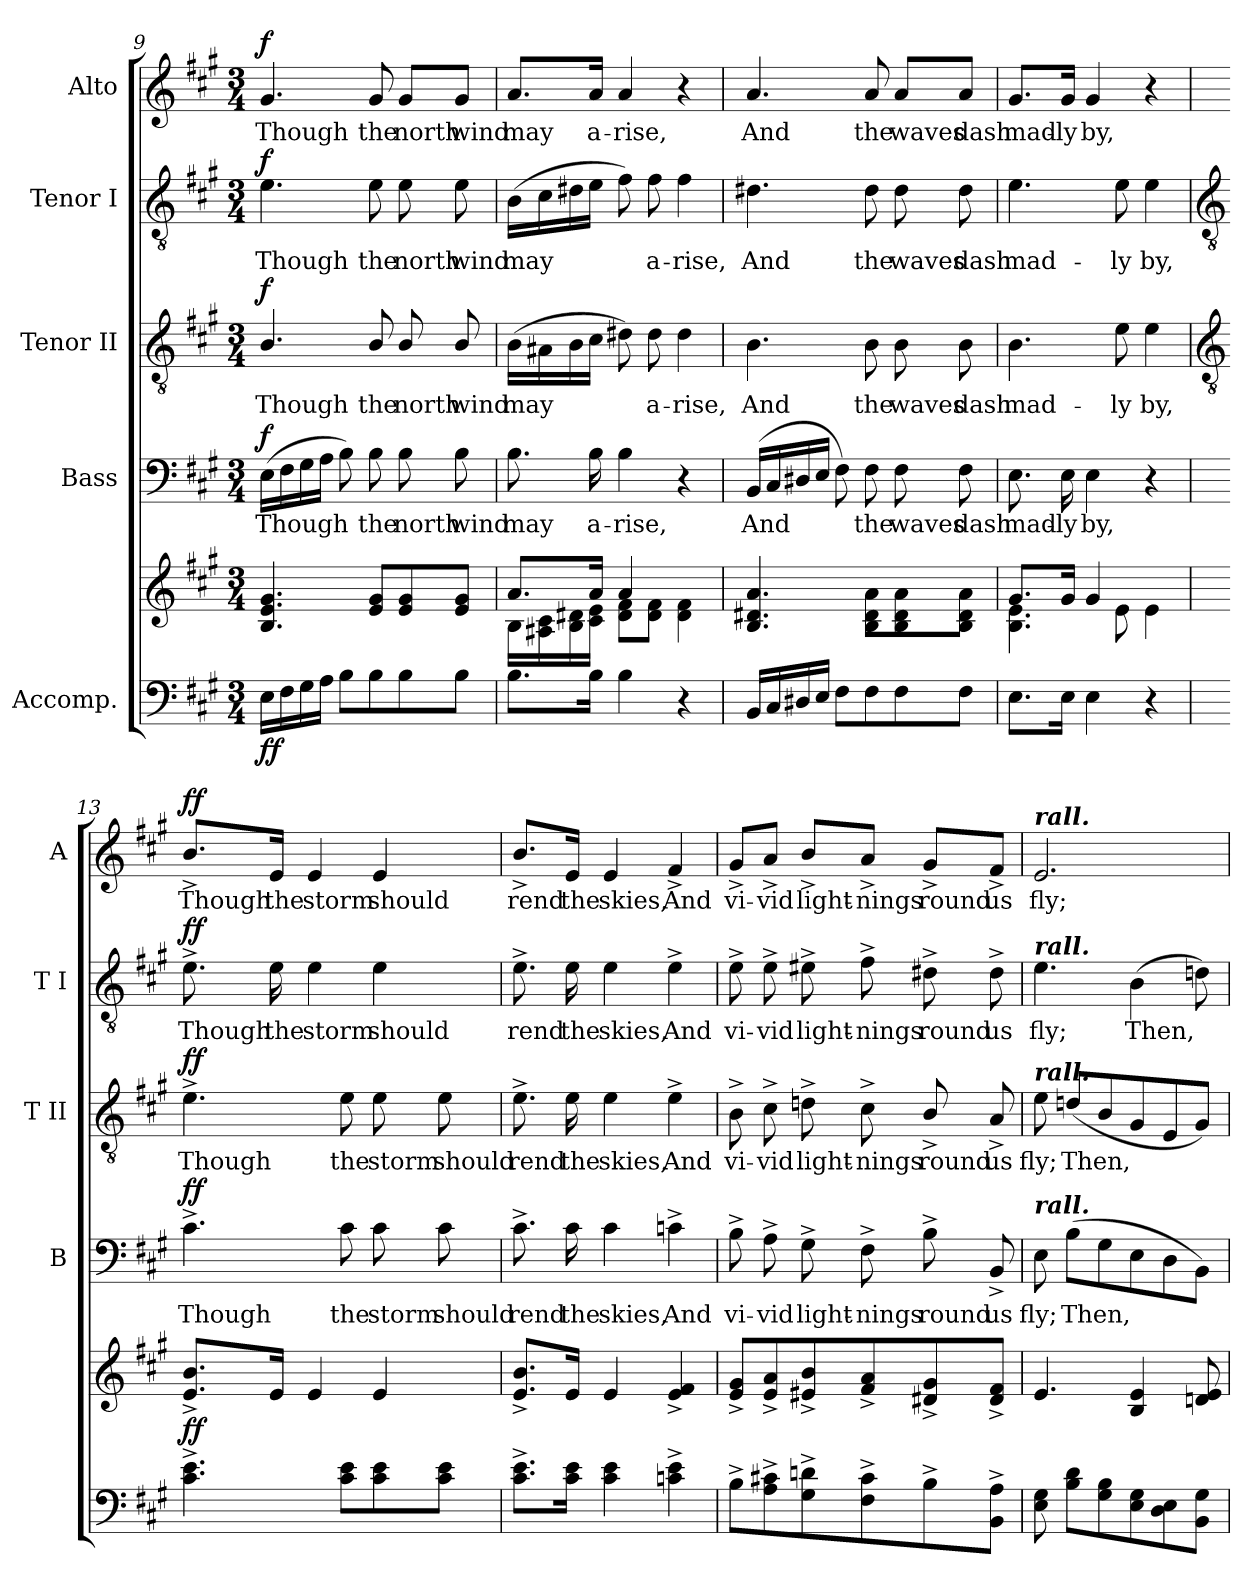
**kern	**kern	**dynam	**kern	**text	**dynam	**kern	**text	**dynam	**kern	**text	**dynam	**kern	**text	**dynam
*part5	*part5	*part5	*part4	*part4	*part4	*part3	*part3	*part3	*part2	*part2	*part2	*part1	*part1	*part1
*staff6	*staff5	*staff5/6	*staff4	*staff4	*staff4	*staff3	*staff3	*staff3	*staff2	*staff2	*staff2	*staff1	*staff1	*staff1
*I"Accomp.	*	*	*I"Bass	*	*	*I"Tenor II	*	*	*I"Tenor I	*	*	*I"Alto	*	*
*	*	*	*I'B	*	*	*I'T II	*	*	*I'T I	*	*	*I'A	*	*
!!LO:LB:g=z
*clefF4	*clefG2	*	*clefF4	*	*	*clefGv2	*	*	*clefGv2	*	*	*clefG2	*	*
*k[f#c#g#]	*k[f#c#g#]	*	*k[f#c#g#]	*	*	*k[f#c#g#]	*	*	*k[f#c#g#]	*	*	*k[f#c#g#]	*	*
*A:	*A:	*	*A:	*	*	*A:	*	*	*A:	*	*	*A:	*	*
*M3/4	*M3/4	*	*M3/4	*	*	*M3/4	*	*	*M3/4	*	*	*M3/4	*	*
=9	=9	=9	=9	=9	=9	=9	=9	=9	=9	=9	=9	=9	=9	=9
*	*^	*	*	*	*	*	*	*	*	*	*	*	*	*
!	!	!	!LO:DY:b=2	!	!LO:LY:b	!	!	!LO:LY:b	!	!	!LO:LY:b	!	!	!LO:LY:b	!
!	!	!	!LO:DY:n=1:b	!	!	!LO:DY:b	!	!	!LO:DY:b	!	!	!LO:DY:b	!	!	!LO:DY:b
16ELL	4.B/ 4.e/ 4.g#/	2.ryy	f f	(>16ELL	Though	f	4.B/	Though	f	4.e	Though	f	4.g#	Though	f
16F#	.	.	.	16F#	.	.	.	.	.	.	.	.	.	.	.
16G#	.	.	.	16G#	.	.	.	.	.	.	.	.	.	.	.
16AJJ	.	.	.	16AJJ	.	.	.	.	.	.	.	.	.	.	.
8BL	.	.	.	8B)	.	.	.	.	.	.	.	.	.	.	.
!	!	!	!	!	!LO:LY:b	!	!	!LO:LY:b	!	!	!LO:LY:b	!	!	!LO:LY:b	!
8B	8e/ 8g#/L	.	.	8B	the	.	8B/	the	.	8e	the	.	8g#	the	.
!	!	!	!	!	!LO:LY:b	!	!	!LO:LY:b	!	!	!LO:LY:b	!	!	!LO:LY:b	!
8B	8e/ 8g#/	.	.	8B	north	.	8B/	north	.	8e	north	.	8g#/L	north	.
!	!	!	!	!	!LO:LY:b	!	!	!LO:LY:b	!	!	!LO:LY:b	!	!	!LO:LY:b	!
8BJ	8e\ 8g#\J	.	.	8B	wind	.	8B/	wind	.	8e	wind	.	8g#/J	wind	.
=10	=10	=10	=10	=10	=10	=10	=10	=10	=10	=10	=10	=10	=10	=10	=10
!	!	!	!	!	!LO:LY:b	!	!	!LO:LY:b	!	!	!LO:LY:b	!	!	!LO:LY:b	!
8.BL	8.a/L	16B\LL	.	8.B	may	.	(>16BLL	may	.	(>16BLL	may	.	8.a/L	may	.
.	.	16A#X\ 16c#\	.	.	.	.	16A#X	.	.	16c#	.	.	.	.	.
.	.	16B\ 16d#X\	.	.	.	.	16B	.	.	16d#X	.	.	.	.	.
!	!	!	!	!	!LO:LY:b	!	!	!	!	!	!	!	!	!LO:LY:b	!
16BJ	16a/J	16c#\ 16e\JJ	.	16B	a-	.	16c#JJ	.	.	16eJJ	.	.	16a/Jk	a-	.
!	!	!	!	!	!LO:LY:b	!	!	!	!	!	!	!	!	!LO:LY:b	!
4B	4a/	8d#\ 8f#\L	.	4B	-rise,	.	8d#X)	.	.	8f#)	.	.	4a	-rise,	.
!	!	!	!	!	!	!	!	!LO:LY:b	!	!	!LO:LY:b	!	!	!	!
.	.	8d#\ 8f#\J	.	.	.	.	8d#	a-	.	8f#	a-	.	.	.	.
!	!	!	!	!	!	!	!	!LO:LY:b	!	!	!LO:LY:b	!	!	!	!
4r	4ryy	4d#\ 4f#\	.	4r	.	.	4d#	-rise,	.	4f#	-rise,	.	4r	.	.
=11	=11	=11	=11	=11	=11	=11	=11	=11	=11	=11	=11	=11	=11	=11	=11
!	!	!	!	!	!LO:LY:b	!	!	!LO:LY:b	!	!	!LO:LY:b	!	!	!LO:LY:b	!
16BBLL	4.B/ 4.d#X/ 4.a/	2.ryy	.	(<16BBLL	And	.	4.B	And	.	4.d#X	And	.	4.a	And	.
16C#	.	.	.	16C#	.	.	.	.	.	.	.	.	.	.	.
16D#X	.	.	.	16D#X	.	.	.	.	.	.	.	.	.	.	.
16EJJ	.	.	.	16EJJ	.	.	.	.	.	.	.	.	.	.	.
8F#L	.	.	.	8F#)	.	.	.	.	.	.	.	.	.	.	.
!	!	!	!	!	!LO:LY:b	!	!	!LO:LY:b	!	!	!LO:LY:b	!	!	!LO:LY:b	!
8F#	8B/ 8d#/ 8a/L	.	.	8F#	the	.	8B	the	.	8d#	the	.	8a	the	.
!	!	!	!	!	!LO:LY:b	!	!	!LO:LY:b	!	!	!LO:LY:b	!	!	!LO:LY:b	!
8F#	8B\ 8d#\ 8a\	.	.	8F#	waves	.	8B	waves	.	8d#	waves	.	8a/L	waves	.
!	!	!	!	!	!LO:LY:b	!	!	!LO:LY:b	!	!	!LO:LY:b	!	!	!LO:LY:b	!
8F#J	8B\ 8d#\ 8a\J	.	.	8F#	dash	.	8B	dash	.	8d#	dash	.	8a/J	dash	.
=12	=12	=12	=12	=12	=12	=12	=12	=12	=12	=12	=12	=12	=12	=12	=12
!	!	!	!	!	!LO:LY:b	!	!	!LO:LY:b	!	!	!LO:LY:b	!	!	!LO:LY:b	!
8.EL	8.g#/L	4.B\ 4.e\	.	8.E	mad-	.	4.B	mad-	.	4.e	mad-	.	8.g#/L	mad-	.
!	!	!	!	!	!LO:LY:b	!	!	!	!	!	!	!	!	!LO:LY:b	!
16EJ	16g#/J	.	.	16E	-ly	.	.	.	.	.	.	.	16g#/Jk	-ly	.
!	!	!	!	!	!LO:LY:b	!	!	!	!	!	!	!	!	!LO:LY:b	!
4E	4g#/	.	.	4E	by,	.	.	.	.	.	.	.	4g#	by,	.
!	!	!	!	!	!	!	!	!LO:LY:b	!	!	!LO:LY:b	!	!	!	!
.	.	8e\	.	.	.	.	8e	-ly	.	8e	-ly	.	.	.	.
!	!	!	!	!	!	!	!	!LO:LY:b	!	!	!LO:LY:b	!	!	!	!
4r	4ryy	4e\	.	4r	.	.	4e	by,	.	4e	by,	.	4r	.	.
*	*v	*v	*	*	*	*	*	*	*	*	*	*	*	*	*
!!LO:LB:g=z
=13	=13	=13	=13	=13	=13	=13	=13	=13	=13	=13	=13	=13	=13	=13
*	*	*	*	*	*	*clefGv2	*	*	*clefGv2	*	*	*	*	*
*	*^	*	*	*	*	*	*	*	*	*	*	*	*	*
!	!	!	!LO:DY:b	!	!LO:LY:b	!LO:DY:b	!	!LO:LY:b	!LO:DY:b	!	!LO:LY:b	!LO:DY:b	!	!LO:LY:b	!LO:DY:b
*	*v	*v	*	*	*	*	*	*	*	*	*	*	*	*	*
4.c#^ 4.e^	8.e^ 8.b^L	ff	4.c#^	Though	ff	4.e^	Though	ff	8.e^	Though	ff	8.b^/L	Though	ff
!	!	!	!	!	!	!	!	!	!	!LO:LY:b	!	!	!LO:LY:b	!
.	16eJ	.	.	.	.	.	.	.	16e	the	.	16e/Jk	the	.
!	!	!	!	!	!	!	!	!	!	!LO:LY:b	!	!	!LO:LY:b	!
.	4e	.	.	.	.	.	.	.	4e	storm	.	4e	storm	.
!	!	!	!	!LO:LY:b	!	!	!LO:LY:b	!	!	!	!	!	!	!
8c# 8eL	.	.	8c#	the	.	8e	the	.	.	.	.	.	.	.
!	!	!	!	!LO:LY:b	!	!	!LO:LY:b	!	!	!LO:LY:b	!	!	!LO:LY:b	!
8c# 8e	4e	.	8c#	storm	.	8e	storm	.	4e	should	.	4e	should	.
!	!	!	!	!LO:LY:b	!	!	!LO:LY:b	!	!	!	!	!	!	!
8c# 8eJ	.	.	8c#	should	.	8e	should	.	.	.	.	.	.	.
=14	=14	=14	=14	=14	=14	=14	=14	=14	=14	=14	=14	=14	=14	=14
!	!	!	!	!LO:LY:b	!	!	!LO:LY:b	!	!	!LO:LY:b	!	!	!LO:LY:b	!
8.c#^ 8.e^L	8.e^ 8.b^L	.	8.c#^	rend	.	8.e^	rend	.	8.e^	rend	.	8.b^/L	rend	.
!	!	!	!	!LO:LY:b	!	!	!LO:LY:b	!	!	!LO:LY:b	!	!	!LO:LY:b	!
16c# 16eJ	16eJ	.	16c#	the	.	16e	the	.	16e	the	.	16e/Jk	the	.
!	!	!	!	!LO:LY:b	!	!	!LO:LY:b	!	!	!LO:LY:b	!	!	!LO:LY:b	!
4c# 4e	4e	.	4c#	skies,	.	4e	skies,	.	4e	skies,	.	4e	skies,	.
!	!	!	!	!LO:LY:b	!	!	!LO:LY:b	!	!	!LO:LY:b	!	!	!LO:LY:b	!
4cn^ 4e^	4e^ 4f#^	.	4cn^	And	.	4e^	And	.	4e^	And	.	4f#^	And	.
=15	=15	=15	=15	=15	=15	=15	=15	=15	=15	=15	=15	=15	=15	=15
!	!	!	!	!LO:LY:b	!	!	!LO:LY:b	!	!	!LO:LY:b	!	!	!LO:LY:b	!
8B^L	8e^ 8g#^L	.	8B^	vi-	.	8B^	vi-	.	8e^	vi-	.	8g#^/L	vi-	.
!	!	!	!	!LO:LY:b	!	!	!LO:LY:b	!	!	!LO:LY:b	!	!	!LO:LY:b	!
8A^ 8c#X^	8e^ 8a^	.	8A^	-vid	.	8c#^	-vid	.	8e^	-vid	.	8a^/J	-vid	.
!	!	!	!	!LO:LY:b	!	!	!LO:LY:b	!	!	!LO:LY:b	!	!	!LO:LY:b	!
8G#^ 8dn^	8e#X^ 8b^	.	8G#^	light-	.	8dn^\	light-	.	8e#X^	light-	.	8b^/L	light-	.
!	!	!	!	!LO:LY:b	!	!	!LO:LY:b	!	!	!LO:LY:b	!	!	!LO:LY:b	!
8F#^ 8c#^	8f#^ 8a^	.	8F#^	-nings	.	8c#^	-nings	.	8f#^	-nings	.	8a^/J	-nings	.
!	!	!	!	!LO:LY:b	!	!	!LO:LY:b	!	!	!LO:LY:b	!	!	!LO:LY:b	!
8B^	8d#X^ 8g#^	.	8B^	round	.	8B^/	round	.	8d#X^	round	.	8g#^/L	round	.
!	!	!	!	!LO:LY:b	!	!	!LO:LY:b	!	!	!LO:LY:b	!	!	!LO:LY:b	!
8BB^ 8A^J	8d#^ 8f#^J	.	8BB^	us	.	8A^	us	.	8d#^	us	.	8f#^/J	us	.
=16	=16	=16	=16	=16	=16	=16	=16	=16	=16	=16	=16	=16	=16	=16
!	!	!	!	!	!	!	!	!	!	!	!	!LO:TX:a:Bi:t=rall.	!	!
!	!	!	!	!	!	!	!	!	!LO:TX:a:Bi:t=rall.	!	!	!	!	!
!	!	!	!	!	!	!LO:TX:a:Bi:t=rall.	!	!	!	!	!	!	!	!
!	!	!	!LO:TX:a:Bi:t=rall.	!	!	!	!	!	!	!	!	!	!	!
!	!	!	!	!LO:LY:b	!	!	!LO:LY:b	!	!	!LO:LY:b	!	!	!LO:LY:b	!
8E 8G#	4.e/	.	8E	fly;	.	8e	fly;	.	4.e	fly;	.	2.e	fly;	.
!	!	!	!	!LO:LY:b	!	!	!LO:LY:b	!	!	!	!	!	!	!
8B 8dL	.	.	(>8BL	Then,	.	(<8dnL	Then,	.	.	.	.	.	.	.
8G# 8B	.	.	8G#	.	.	8B	.	.	.	.	.	.	.	.
!	!	!	!	!	!	!	!	!	!	!LO:LY:b	!	!	!	!
8E 8G#	4B 4e	.	8E	.	.	8G#	.	.	(>4B	Then,	.	.	.	.
8D 8E	.	.	8D	.	.	8E	.	.	.	.	.	.	.	.
8BB 8G#J	8dn 8e	.	8BBJ)	.	.	8G#J)	.	.	8dn\)	.	.	.	.	.
=	=	=	=	=	=	=	=	=	=	=	=	=	=	=
*-	*-	*-	*-	*-	*-	*-	*-	*-	*-	*-	*-	*-	*-	*-
